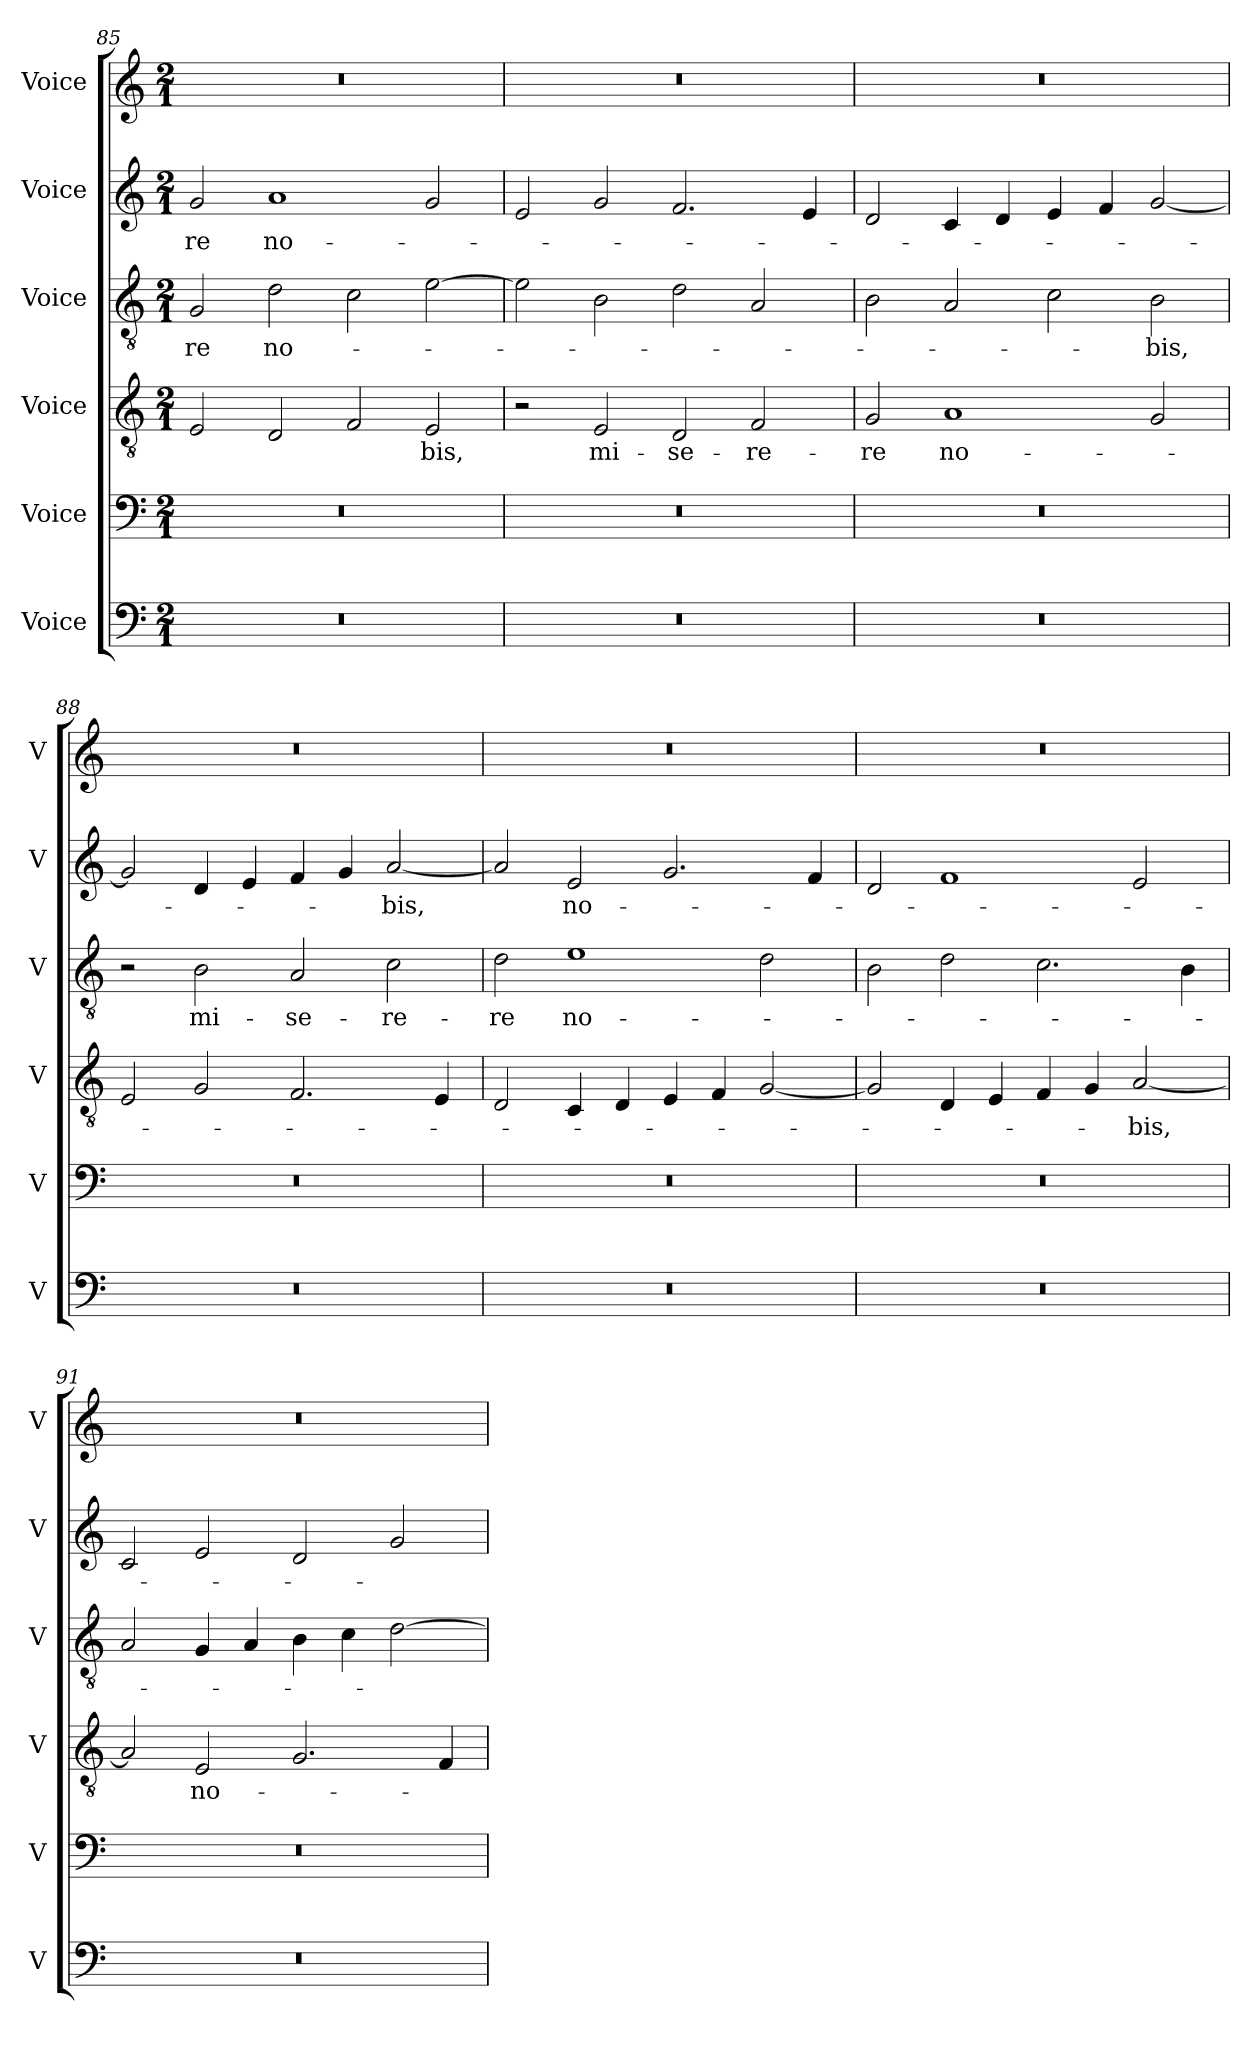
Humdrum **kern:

**kern	**kern	**kern	**text	**kern	**text	**kern	**text	**kern
*part6	*part5	*part4	*part4	*part3	*part3	*part2	*part2	*part1
*staff6	*staff5	*staff4	*staff4	*staff3	*staff3	*staff2	*staff2	*staff1
*I"Voice	*I"Voice	*I"Voice	*	*I"Voice	*	*I"Voice	*	*I"Voice
*I'V	*I'V	*I'V	*	*I'V	*	*I'V	*	*I'V
*clefF4	*clefF4	*clefGv2	*	*clefGv2	*	*clefG2	*	*clefG2
*k[]	*k[]	*k[]	*	*k[]	*	*k[]	*	*k[]
*M2/1	*M2/1	*M2/1	*	*M2/1	*	*M2/1	*	*M2/1
=85	=85	=85	=85	=85	=85	=85	=85	=85
!	!	!	!	!	!LO:LY:b	!	!LO:LY:b	!
0r	0r	2E/	.	2G/	-re	2g/	-re	0r
!	!	!	!	!	!LO:LY:b	!	!LO:LY:b	!
.	.	2D/	.	2d\	no-	1a	no-	.
.	.	2F/	.	2c\	.	.	.	.
!	!	!	!LO:LY:b	!	!	!	!	!
.	.	2E/	-bis,	[2e\	.	2g/	.	.
!!LO:LB:g=z
=86	=86	=86	=86	=86	=86	=86	=86	=86
0r	0r	2r	.	2e\]	.	2e/	.	0r
!	!	!	!LO:LY:b	!	!	!	!	!
.	.	2E/	mi-	2B\	.	2g/	.	.
!	!	!	!LO:LY:b	!	!	!	!	!
.	.	2D/	-se-	2d\	.	2.f/	.	.
!	!	!	!LO:LY:b	!	!	!	!	!
.	.	2F/	-re-	2A/	.	.	.	.
.	.	.	.	.	.	4e/	.	.
=87	=87	=87	=87	=87	=87	=87	=87	=87
!	!	!	!LO:LY:b	!	!	!	!	!
0r	0r	2G/	-re	2B\	.	2d/	.	0r
!	!	!	!LO:LY:b	!	!	!	!	!
.	.	1A	no-	2A/	.	4c/	.	.
.	.	.	.	.	.	4d/	.	.
.	.	.	.	2c\	.	4e/	.	.
.	.	.	.	.	.	4f/	.	.
!	!	!	!	!	!LO:LY:b	!	!	!
.	.	2G/	.	2B\	-bis,	[2g/	.	.
=88	=88	=88	=88	=88	=88	=88	=88	=88
0r	0r	2E/	.	2r	.	2g/]	.	0r
!	!	!	!	!	!LO:LY:b	!	!	!
.	.	2G/	.	2B\	mi-	4d/	.	.
.	.	.	.	.	.	4e/	.	.
!	!	!	!	!	!LO:LY:b	!	!	!
.	.	2.F/	.	2A/	-se-	4f/	.	.
.	.	.	.	.	.	4g/	.	.
!	!	!	!	!	!LO:LY:b	!	!LO:LY:b	!
.	.	.	.	2c\	-re-	[2a/	-bis,	.
.	.	4E/	.	.	.	.	.	.
!!LO:PB:g=z
=89	=89	=89	=89	=89	=89	=89	=89	=89
!	!	!	!	!	!LO:LY:b	!	!	!
0r	0r	2D/	.	2d\	-re	2a/]	.	0r
!	!	!	!	!	!LO:LY:b	!	!LO:LY:b	!
.	.	4C/	.	1e	no-	2e/	no-	.
.	.	4D/	.	.	.	.	.	.
.	.	4E/	.	.	.	2.g/	.	.
.	.	4F/	.	.	.	.	.	.
.	.	[2G/	.	2d\	.	.	.	.
.	.	.	.	.	.	4f/	.	.
=90	=90	=90	=90	=90	=90	=90	=90	=90
0r	0r	2G/]	.	2B\	.	2d/	.	0r
.	.	4D/	.	2d\	.	1f	.	.
.	.	4E/	.	.	.	.	.	.
.	.	4F/	.	2.c\	.	.	.	.
.	.	4G/	.	.	.	.	.	.
!	!	!	!LO:LY:b	!	!	!	!	!
.	.	[2A/	-bis,	.	.	2e/	.	.
.	.	.	.	4B\	.	.	.	.
=91	=91	=91	=91	=91	=91	=91	=91	=91
0r	0r	2A/]	.	2A/	.	2c/	.	0r
!	!	!	!LO:LY:b	!	!	!	!	!
.	.	2E/	no-	4G/	.	2e/	.	.
.	.	.	.	4A/	.	.	.	.
.	.	2.G/	.	4B\	.	2d/	.	.
.	.	.	.	4c\	.	.	.	.
.	.	.	.	[2d\	.	2g/	.	.
.	.	4F/	.	.	.	.	.	.
=	=	=	=	=	=	=	=	=
*-	*-	*-	*-	*-	*-	*-	*-	*-
